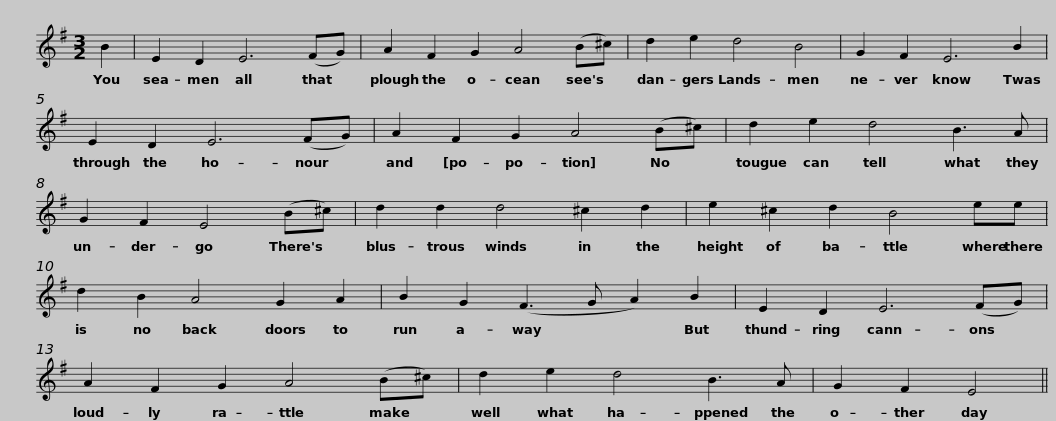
X:1
L:1/8
M:3/2
I:linebreak $
K:Emin
V:1 treble
V:1
 B2 | E2 D2 E6 (FG) | A2 F2 G2 A4 (B^c) | d2 e2 d4 B4 |$ G2 F2 E6 B2 | %5
 E2 D2 E6 (FG) | A2 F2 G2 A4 (B^c) | d2 e2 d4 B3 A |$ G2 F2 E4 (B^c) | d2 d2 d4 ^c2 d2 | %10
 e2 ^c2 d2 B4 ee |$ d2 B2 A4 G2 A2 | B2 G2 (F3 G A2) B2 | E2 D2 E6 (FG) | A2 F2 G2 A4 (B^c) |$ %15
 d2 e2 d4 B3 A | G2 F2 E4 || %17
